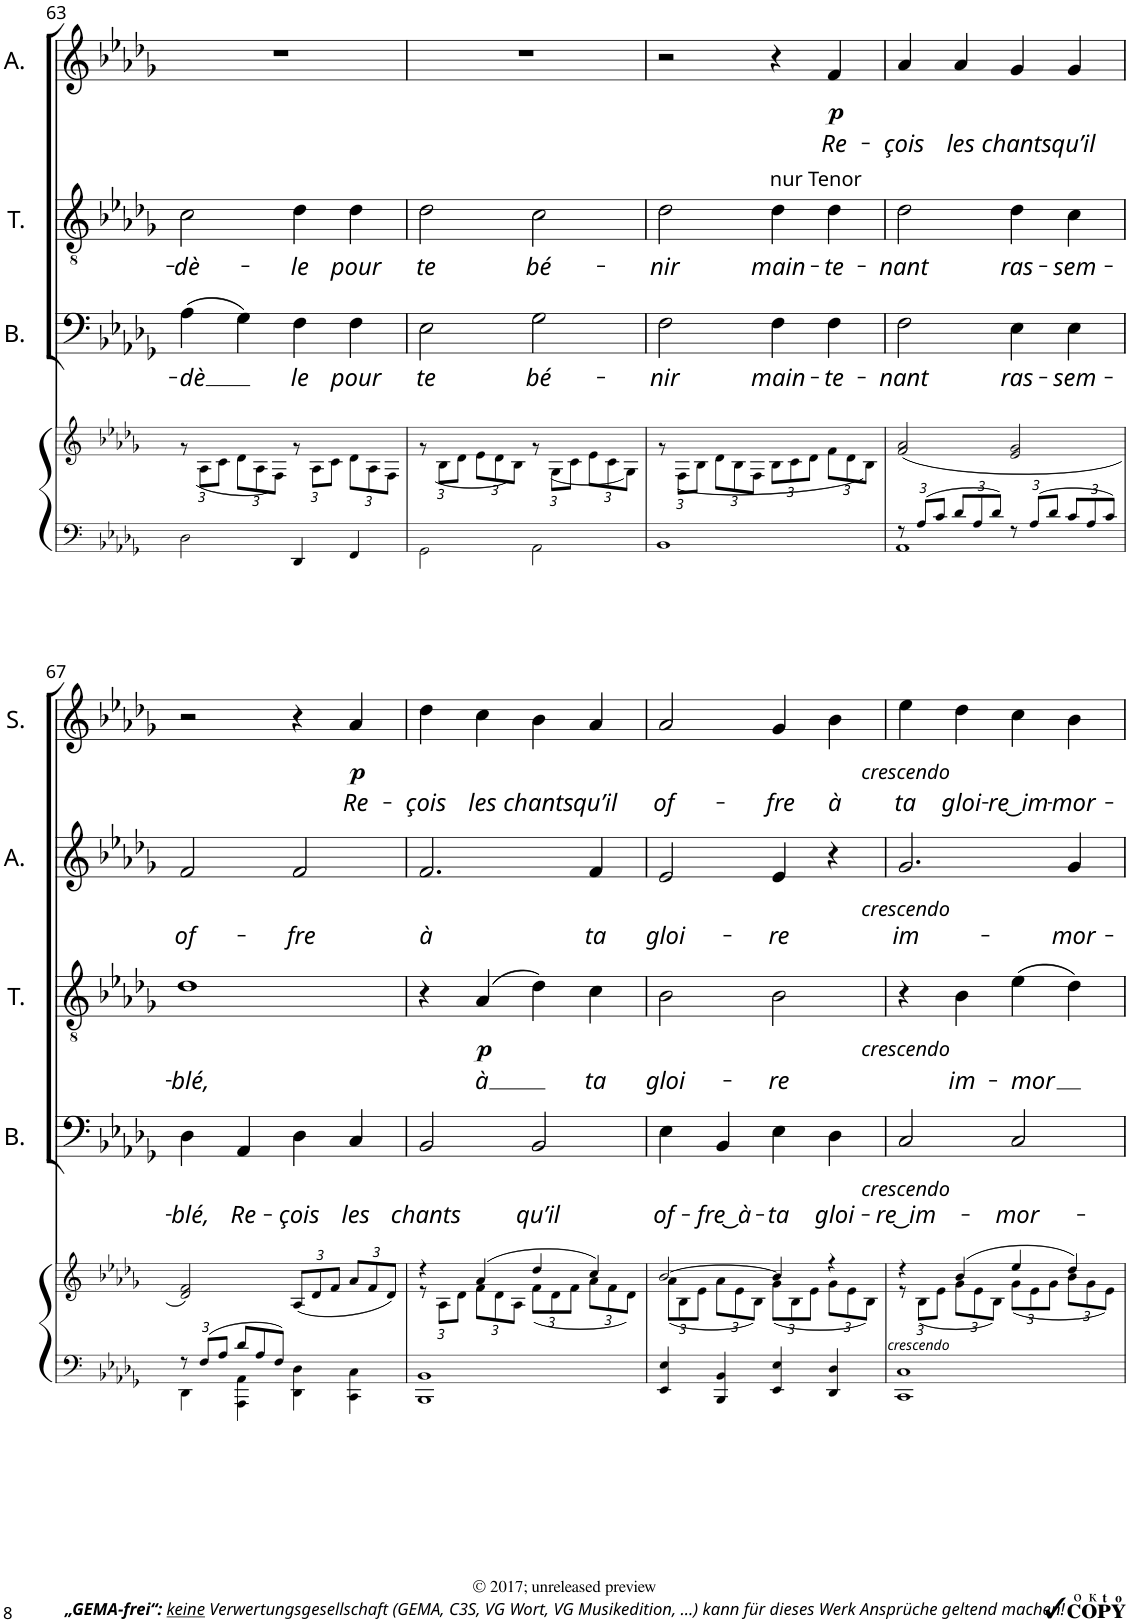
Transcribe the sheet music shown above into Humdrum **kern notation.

**kern	**kern	**dynam	**kern	**text	**dynam	**kern	**text	**dynam	**kern	**text	**dynam	**kern	**text	**dynam
*part5	*part5	*part5	*part4	*part4	*part4	*part3	*part3	*part3	*part2	*part2	*part2	*part1	*part1	*part1
*staff6	*staff5	*staff5/6	*staff4	*staff4	*staff4	*staff3	*staff3	*staff3	*staff2	*staff2	*staff2	*staff1	*staff1	*staff1
*I"Orgue ou Piano	*	*	*I"Bass	*	*	*I"Tenor	*	*	*I"Contralto	*	*	*I"Soprano	*	*
*	*	*	*I'B.	*	*	*I'T.	*	*	*	*	*	*I'S.	*	*
!!LO:PB:g=z
*clefF4	*clefG2	*	*clefF4	*	*	*clefGv2	*	*	*clefG2	*	*	*clefG2	*	*
*k[b-e-a-d-g-]	*k[b-e-a-d-g-]	*	*k[b-e-a-d-g-]	*	*	*k[b-e-a-d-g-]	*	*	*k[b-e-a-d-g-]	*	*	*k[b-e-a-d-g-]	*	*
*M4/4	*M4/4	*	*M4/4	*	*	*M4/4	*	*	*M4/4	*	*	*M4/4	*	*
*met(c)	*met(c)	*	*met(c)	*	*	*met(c)	*	*	*met(c)	*	*	*met(c)	*	*
=63	=63	=63	=63	=63	=63	=63	=63	=63	=63	=63	=63	=63	=63	=63
*^	*^	*	*	*	*	*	*	*	*	*	*	*	*	*
*	*	*	*Xbrackettup	*	*	*	*	*	*	*	*	*	*	*	*	*
!	!	!	!	!	!	!LO:LY:b	!	!	!LO:LY:b	!	!	!	!	!	!	!
2D-\	1ryy	4ryy	12r	.	(4A-\	-dè	.	2c\	-dè-	.	1r	.	.	1r	.	.
.	.	.	(12A-\L	.	.	.	.	.	.	.	.	.	.	.	.	.
.	.	.	12c\J	.	.	.	.	.	.	.	.	.	.	.	.	.
.	.	4ryy	12d-\L	.	4G-\)	.	.	.	.	.	.	.	.	.	.	.
.	.	.	12A-\	.	.	.	.	.	.	.	.	.	.	.	.	.
.	.	.	12F\J)	.	.	.	.	.	.	.	.	.	.	.	.	.
!	!	!	!	!	!	!LO:LY:b	!	!	!LO:LY:b	!	!	!	!	!	!	!
4DD-/	.	2ryy	12r	.	4F\	le	.	4d-\	-le	.	.	.	.	.	.	.
.	.	.	12A-\L	.	.	.	.	.	.	.	.	.	.	.	.	.
.	.	.	12c\J	.	.	.	.	.	.	.	.	.	.	.	.	.
!	!	!	!	!	!	!LO:LY:b	!	!	!LO:LY:b	!	!	!	!	!	!	!
4FF/	.	.	12d-\L	.	4F\	pour	.	4d-\	pour	.	.	.	.	.	.	.
.	.	.	12A-\	.	.	.	.	.	.	.	.	.	.	.	.	.
.	.	.	12F\J	.	.	.	.	.	.	.	.	.	.	.	.	.
=64	=64	=64	=64	=64	=64	=64	=64	=64	=64	=64	=64	=64	=64	=64	=64	=64
!	!	!	!	!	!	!LO:LY:b	!	!	!LO:LY:b	!	!	!	!	!	!	!
2GG-\	1ryy	4ryy	12r	.	2E-\	te	.	2d-\	te	.	1r	.	.	1r	.	.
.	.	.	(12B-\L	.	.	.	.	.	.	.	.	.	.	.	.	.
.	.	.	12d-\J	.	.	.	.	.	.	.	.	.	.	.	.	.
.	.	4ryy	12e-\L	.	.	.	.	.	.	.	.	.	.	.	.	.
.	.	.	12d-\	.	.	.	.	.	.	.	.	.	.	.	.	.
.	.	.	12B-\J)	.	.	.	.	.	.	.	.	.	.	.	.	.
!	!	!	!	!	!	!LO:LY:b	!	!	!LO:LY:b	!	!	!	!	!	!	!
2AA-\	.	2ryy	12r	.	2G-\	bé-	.	2c\	bé-	.	.	.	.	.	.	.
.	.	.	(12G-\L	.	.	.	.	.	.	.	.	.	.	.	.	.
.	.	.	12c\J	.	.	.	.	.	.	.	.	.	.	.	.	.
.	.	.	12e-\L	.	.	.	.	.	.	.	.	.	.	.	.	.
.	.	.	12c\	.	.	.	.	.	.	.	.	.	.	.	.	.
.	.	.	12G-\J)	.	.	.	.	.	.	.	.	.	.	.	.	.
=65	=65	=65	=65	=65	=65	=65	=65	=65	=65	=65	=65	=65	=65	=65	=65	=65
!	!	!	!	!	!	!LO:LY:b	!	!	!LO:LY:b	!	!	!	!	!	!	!
1BB-	1ryy	4ryy	12r	.	2F\	-nir	.	2d-\	-nir	.	2r	.	.	1r	.	.
.	.	.	(12F\L	.	.	.	.	.	.	.	.	.	.	.	.	.
.	.	.	12B-\J	.	.	.	.	.	.	.	.	.	.	.	.	.
.	.	4ryy	12d-\L	.	.	.	.	.	.	.	.	.	.	.	.	.
.	.	.	12B-\	.	.	.	.	.	.	.	.	.	.	.	.	.
.	.	.	12F\J	.	.	.	.	.	.	.	.	.	.	.	.	.
!	!	!	!	!	!	!	!	!LO:TX:a:t=nur Tenor	!	!	!	!	!	!	!	!
!	!	!	!	!	!	!LO:LY:b	!	!	!LO:LY:b	!	!	!	!	!	!	!
.	.	2ryy	12B-\L	.	4F\	main-	.	4d-\	main-	.	4r	.	.	.	.	.
.	.	.	12c\	.	.	.	.	.	.	.	.	.	.	.	.	.
.	.	.	12d-\J	.	.	.	.	.	.	.	.	.	.	.	.	.
!	!	!	!	!	!	!LO:LY:b	!	!	!LO:LY:b	!	!	!LO:LY:b	!LO:DY:b	!	!	!
.	.	.	12f\L	.	4F\	-te-	.	4d-\	-te-	.	4f/	Re-	p	.	.	.
.	.	.	12d-\	.	.	.	.	.	.	.	.	.	.	.	.	.
.	.	.	12B-\J)	.	.	.	.	.	.	.	.	.	.	.	.	.
*	*	*v	*v	*	*	*	*	*	*	*	*	*	*	*	*	*
=66	=66	=66	=66	=66	=66	=66	=66	=66	=66	=66	=66	=66	=66	=66	=66
*Xbrackettup	*	*	*	*	*	*	*	*	*	*	*	*	*	*	*
*	*	*^	*	*	*	*	*	*	*	*	*	*	*	*	*
!	!	!	!	!	!	!LO:LY:b	!	!	!LO:LY:b	!	!	!LO:LY:b	!	!	!	!
*	*	*v	*v	*	*	*	*	*	*	*	*	*	*	*	*	*
12r	1AA-	(2f/ 2a-/	.	2F\	-nant	.	2d-\	-nant	.	4a-/	-çois	.	1r	.	.
12A-/L	.	.	.	.	.	.	.	.	.	.	.	.	.	.	.
12c/J	.	.	.	.	.	.	.	.	.	.	.	.	.	.	.
!	!	!	!	!	!	!	!	!	!	!	!LO:LY:b	!	!	!	!
12d-/L	.	.	.	.	.	.	.	.	.	4a-/	les	.	.	.	.
12A-/	.	.	.	.	.	.	.	.	.	.	.	.	.	.	.
12d-/J	.	.	.	.	.	.	.	.	.	.	.	.	.	.	.
!	!	!	!	!	!LO:LY:b	!	!	!LO:LY:b	!	!	!LO:LY:b	!	!	!	!
12r	.	2e-/ 2g-/	.	4E-\	ras-	.	4d-\	ras-	.	4g-/	chants	.	.	.	.
12A-/L	.	.	.	.	.	.	.	.	.	.	.	.	.	.	.
12d-/J	.	.	.	.	.	.	.	.	.	.	.	.	.	.	.
!	!	!	!	!	!LO:LY:b	!	!	!LO:LY:b	!	!	!LO:LY:b	!	!	!	!
12c/L	.	.	.	4E-\	-sem-	.	4c\	-sem-	.	4g-/	qu’il	.	.	.	.
12A-/	.	.	.	.	.	.	.	.	.	.	.	.	.	.	.
12c/J	.	.	.	.	.	.	.	.	.	.	.	.	.	.	.
!!LO:LB:g=z
=67	=67	=67	=67	=67	=67	=67	=67	=67	=67	=67	=67	=67	=67	=67	=67
!	!	!	!	!	!LO:LY:b	!	!	!LO:LY:b	!	!	!LO:LY:b	!	!	!	!
12r	4DD-\	2d-/ 2f/)	.	4D-\	-blé,	.	1d-	-blé,	.	2f/	of-	.	2r	.	.
12F/L	.	.	.	.	.	.	.	.	.	.	.	.	.	.	.
12A-/J	.	.	.	.	.	.	.	.	.	.	.	.	.	.	.
!	!	!	!	!	!LO:LY:b	!	!	!	!	!	!	!	!	!	!
12d-/L	4AAA-\ 4AA-\	.	.	4AA-/	Re-	.	.	.	.	.	.	.	.	.	.
12A-/	.	.	.	.	.	.	.	.	.	.	.	.	.	.	.
12F/J	.	.	.	.	.	.	.	.	.	.	.	.	.	.	.
!	!	!	!	!	!LO:LY:b	!	!	!	!	!	!LO:LY:b	!	!	!	!
2ryy	4DD-\ 4D-\	(12A-/L	.	4D-\	-çois	.	.	.	.	2f/	-fre	.	4r	.	.
.	.	12d-/	.	.	.	.	.	.	.	.	.	.	.	.	.
.	.	12f/J	.	.	.	.	.	.	.	.	.	.	.	.	.
!	!	!	!	!	!LO:LY:b	!	!	!	!	!	!	!	!	!LO:LY:b	!LO:DY:b
.	4CC\ 4C\	12a-/L	.	4C/	les	.	.	.	.	.	.	.	4a-/	Re-	p
.	.	12f/	.	.	.	.	.	.	.	.	.	.	.	.	.
.	.	12d-/J)	.	.	.	.	.	.	.	.	.	.	.	.	.
=68	=68	=68	=68	=68	=68	=68	=68	=68	=68	=68	=68	=68	=68	=68	=68
*	*	*^	*	*	*	*	*	*	*	*	*	*	*	*	*
!	!	!	!	!	!	!LO:LY:b	!	!	!	!	!	!LO:LY:b	!	!	!LO:LY:b	!
1BBB- 1BB-	1ryy	4r	12r	.	2BB-/	chants	.	4r	.	.	2.f/	à	.	4dd-\	-çois	.
.	.	.	12A-\L	.	.	.	.	.	.	.	.	.	.	.	.	.
.	.	.	12d-\J	.	.	.	.	.	.	.	.	.	.	.	.	.
!	!	!	!	!	!	!	!	!	!LO:LY:b	!LO:DY:b	!	!	!	!	!LO:LY:b	!
.	.	(4a-/	12f\L	.	.	.	.	(4A-/	à	p	.	.	.	4cc\	les	.
.	.	.	12d-\	.	.	.	.	.	.	.	.	.	.	.	.	.
.	.	.	12A-\J	.	.	.	.	.	.	.	.	.	.	.	.	.
!	!	!	!	!	!	!LO:LY:b	!	!	!	!	!	!	!	!	!LO:LY:b	!
.	.	4dd-/	(12f\L	.	2BB-/	qu’il	.	4d-\)	.	.	.	.	.	4b-\	chants	.
.	.	.	12d-\	.	.	.	.	.	.	.	.	.	.	.	.	.
.	.	.	12f\J	.	.	.	.	.	.	.	.	.	.	.	.	.
!	!	!	!	!	!	!	!	!	!LO:LY:b	!	!	!LO:LY:b	!	!	!LO:LY:b	!
.	.	4cc/)	12a-\L	.	.	.	.	4c\	ta	.	4f/	ta	.	4a-/	qu’il	.
.	.	.	12f\	.	.	.	.	.	.	.	.	.	.	.	.	.
.	.	.	12d-\J)	.	.	.	.	.	.	.	.	.	.	.	.	.
=69	=69	=69	=69	=69	=69	=69	=69	=69	=69	=69	=69	=69	=69	=69	=69	=69
!	!	!	!	!	!	!LO:LY:b	!	!	!LO:LY:b	!	!	!LO:LY:b	!	!	!LO:LY:b	!
4EE-/ 4E-/	1ryy	[2b-/	(12a-\L	.	4E-\	of-	.	2B-\	gloi-	.	2e-/	gloi-	.	2a-/	of-	.
.	.	.	12B-\	.	.	.	.	.	.	.	.	.	.	.	.	.
.	.	.	12e-\J	.	.	.	.	.	.	.	.	.	.	.	.	.
!	!	!	!	!	!	!LO:LY:b	!	!	!	!	!	!	!	!	!	!
4BBB-/ 4BB-/	.	.	12a-\L	.	4BB-/	-fre ͜ à-	.	.	.	.	.	.	.	.	.	.
.	.	.	12e-\	.	.	.	.	.	.	.	.	.	.	.	.	.
.	.	.	12B-\J)	.	.	.	.	.	.	.	.	.	.	.	.	.
!	!	!	!	!	!	!LO:LY:b	!	!	!LO:LY:b	!	!	!LO:LY:b	!	!	!LO:LY:b	!
4EE-/ 4E-/	.	4b-/]	(12g-\L	.	4E-\	ta	.	2B-\	-re	.	4e-/	-re	.	4g-/	-fre	.
.	.	.	12B-\	.	.	.	.	.	.	.	.	.	.	.	.	.
.	.	.	12e-\J	.	.	.	.	.	.	.	.	.	.	.	.	.
!	!	!	!	!	!	!LO:LY:b	!	!	!	!	!	!	!	!	!LO:LY:b	!
4DD-/ 4D-/	.	4r	12g-\L	.	4D-\	gloi-	.	.	.	.	4r	.	.	4b-\	à	.
.	.	.	12e-\	.	.	.	.	.	.	.	.	.	.	.	.	.
.	.	.	12B-\J)	.	.	.	.	.	.	.	.	.	.	.	.	.
=70	=70	=70	=70	=70	=70	=70	=70	=70	=70	=70	=70	=70	=70	=70	=70	=70
!	!	!	!	!LO:DY:b	!	!LO:LY:b	!LO:DY:b	!	!	!LO:DY:b	!	!LO:LY:b	!LO:DY:b	!	!LO:LY:b	!LO:DY:b
1CC 1C	1ryy	4r	12r	other-dynamics	2C/	-re ͜ im-	other-dynamics	4r	.	other-dynamics	2.g-/	im-	other-dynamics	4ee-\	ta	other-dynamics
.	.	.	(12B-\L	.	.	.	.	.	.	.	.	.	.	.	.	.
.	.	.	12e-\J	.	.	.	.	.	.	.	.	.	.	.	.	.
!	!	!	!	!	!	!	!	!	!LO:LY:b	!	!	!	!	!	!LO:LY:b	!
.	.	(4b-/	12g-\L	.	.	.	.	4B-\	im-	.	.	.	.	4dd-\	gloi-	.
.	.	.	12e-\	.	.	.	.	.	.	.	.	.	.	.	.	.
.	.	.	12B-\J)	.	.	.	.	.	.	.	.	.	.	.	.	.
!	!	!	!	!	!	!LO:LY:b	!	!	!LO:LY:b	!	!	!	!	!	!LO:LY:b	!
.	.	4ee-/	(12g-\L	.	2C/	-mor-	.	(4e-\	-mor	.	.	.	.	4cc\	-re ͜ im-	.
.	.	.	12e-\	.	.	.	.	.	.	.	.	.	.	.	.	.
.	.	.	12g-\J	.	.	.	.	.	.	.	.	.	.	.	.	.
!	!	!	!	!	!	!	!	!	!	!	!	!LO:LY:b	!	!	!LO:LY:b	!
.	.	4dd-/)	12b-\L	.	.	.	.	4d-\)	.	.	4g-/	-mor-	.	4b-\	-mor-	.
.	.	.	12g-\	.	.	.	.	.	.	.	.	.	.	.	.	.
.	.	.	12e-\J)	.	.	.	.	.	.	.	.	.	.	.	.	.
*v	*v	*	*	*	*	*	*	*	*	*	*	*	*	*	*	*
*	*v	*v	*	*	*	*	*	*	*	*	*	*	*	*	*
=	=	=	=	=	=	=	=	=	=	=	=	=	=	=
*-	*-	*-	*-	*-	*-	*-	*-	*-	*-	*-	*-	*-	*-	*-
